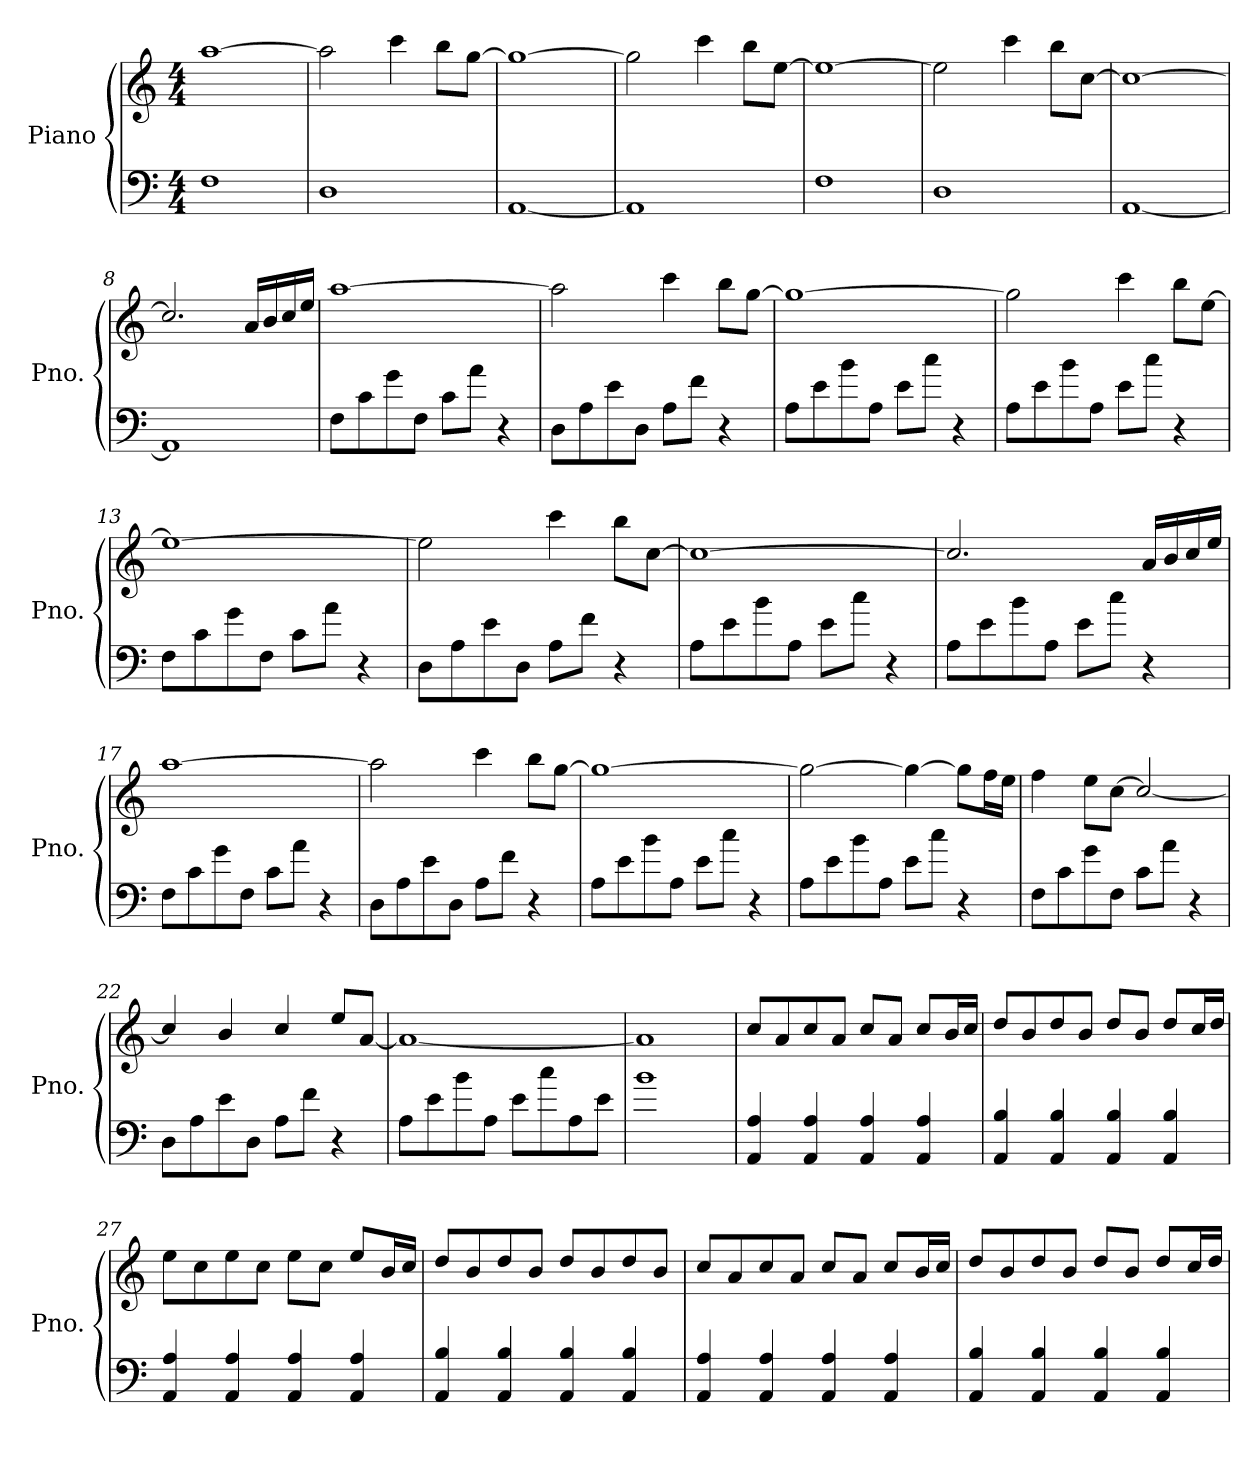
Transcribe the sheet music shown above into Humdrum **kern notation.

**kern	**kern
*part1	*part1
*staff2	*staff1
*I"Piano	*
*I'Pno.	*
*clefF4	*clefG2
*k[]	*k[]
*M4/4	*M4/4
*MM130	*MM130
=1	=1
1F	[1aa
=2	=2
1D	2aa\]
.	4ccc\
.	8bb\L
.	[8gg\J
=3	=3
[1AA	1gg_
=4	=4
1AA]	2gg\]
.	4ccc\
.	8bb\L
.	[8ee\J
=5	=5
1F	1ee_
=6	=6
1D	2ee\]
.	4ccc\
.	8bb\L
.	[8cc\J
=7	=7
[1AA	1cc_
=8	=8
1AA]	2.cc/]
.	16a/LL
.	16b/
.	16cc/
.	16ee/JJ
=9	=9
8F\L	[1aa
8c\	.
8g\	.
8F\J	.
8c\L	.
8a\J	.
4r	.
=10	=10
8D\L	2aa\]
8A\	.
8e\	.
8D\J	.
8A\L	4ccc\
8f\J	.
4r	8bb\L
.	[8gg\J
=11	=11
8A\L	1gg_
8e\	.
8b\	.
8A\J	.
8e\L	.
8cc\J	.
4r	.
=12	=12
8A\L	2gg\]
8e\	.
8b\	.
8A\J	.
8e\L	4ccc\
8cc\J	.
4r	8bb\L
.	[8ee\J
=13	=13
8F\L	1ee_
8c\	.
8g\	.
8F\J	.
8c\L	.
8a\J	.
4r	.
=14	=14
8D\L	2ee\]
8A\	.
8e\	.
8D\J	.
8A\L	4ccc\
8f\J	.
4r	8bb\L
.	[8cc\J
=15	=15
8A\L	1cc_
8e\	.
8b\	.
8A\J	.
8e\L	.
8cc\J	.
4r	.
=16	=16
8A\L	2.cc/]
8e\	.
8b\	.
8A\J	.
8e\L	.
8cc\J	.
4r	16a/LL
.	16b/
.	16cc/
.	16ee/JJ
=17	=17
8F\L	[1aa
8c\	.
8g\	.
8F\J	.
8c\L	.
8a\J	.
4r	.
=18	=18
8D\L	2aa\]
8A\	.
8e\	.
8D\J	.
8A\L	4ccc\
8f\J	.
4r	8bb\L
.	[8gg\J
=19	=19
8A\L	1gg_
8e\	.
8b\	.
8A\J	.
8e\L	.
8cc\J	.
4r	.
=20	=20
8A\L	2gg\_
8e\	.
8b\	.
8A\J	.
8e\L	4gg\_
8cc\J	.
4r	8gg\L]
.	16ff\L
.	16ee\JJ
=21	=21
8F\L	4ff\
8c\	.
8g\	8ee\L
8F\J	[8cc\J
8c\L	2cc/_
8a\J	.
4r	.
=22	=22
8D\L	4cc/]
8A\	.
8e\	4b/
8D\J	.
8A\L	4cc/
8f\J	.
4r	8ee/L
.	[8a/J
=23	=23
8A\L	1a_
8e\	.
8b\	.
8A\J	.
8e\L	.
8cc\	.
8A\	.
8e\J	.
=24	=24
1b	1a]
=25	=25
4AA/ 4A/	8cc/L
.	8a/
4AA/ 4A/	8cc/
.	8a/J
4AA/ 4A/	8cc/L
.	8a/J
4AA/ 4A/	8cc/L
.	16b/L
.	16cc/JJ
=26	=26
4AA/ 4B/	8dd/L
.	8b/
4AA/ 4B/	8dd/
.	8b/J
4AA/ 4B/	8dd/L
.	8b/J
4AA/ 4B/	8dd/L
.	16cc/L
.	16dd/JJ
=27	=27
4AA/ 4A/	8ee\L
.	8cc\
4AA/ 4A/	8ee\
.	8cc\J
4AA/ 4A/	8ee\L
.	8cc\J
4AA/ 4A/	8ee/L
.	16b/L
.	16cc/JJ
=28	=28
4AA/ 4B/	8dd/L
.	8b/
4AA/ 4B/	8dd/
.	8b/J
4AA/ 4B/	8dd/L
.	8b/
4AA/ 4B/	8dd/
.	8b/J
=29	=29
4AA/ 4A/	8cc/L
.	8a/
4AA/ 4A/	8cc/
.	8a/J
4AA/ 4A/	8cc/L
.	8a/J
4AA/ 4A/	8cc/L
.	16b/L
.	16cc/JJ
=30	=30
4AA/ 4B/	8dd/L
.	8b/
4AA/ 4B/	8dd/
.	8b/J
4AA/ 4B/	8dd/L
.	8b/J
4AA/ 4B/	8dd/L
.	16cc/L
.	16dd/JJ
=	=
*-	*-
